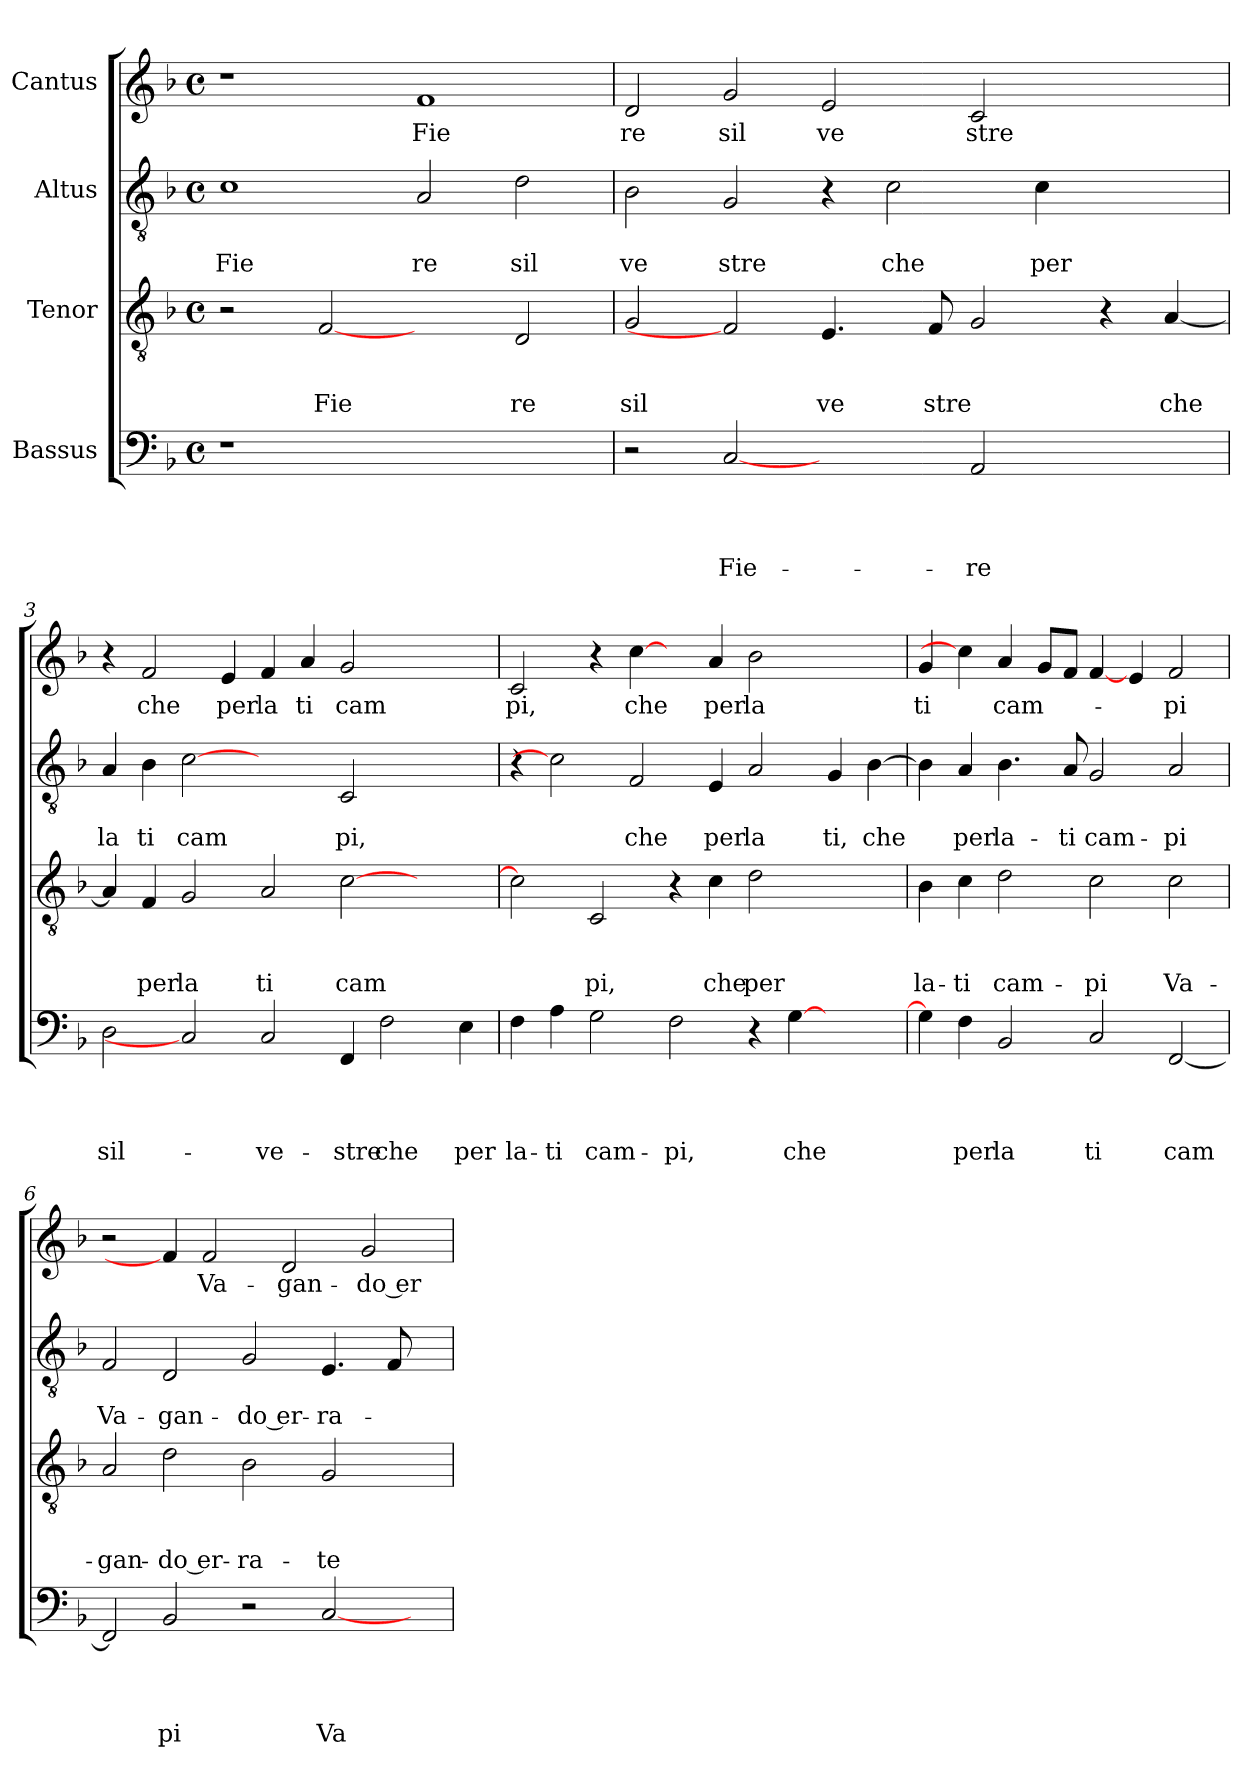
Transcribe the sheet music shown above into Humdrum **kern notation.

**kern	**text	**text	**text	**text	**kern	**text	**text	**text	**kern	**text	**text	**kern	**text
*part4	*part4	*part4	*part4	*part4	*part3	*part3	*part3	*part3	*part2	*part2	*part2	*part1	*part1
*staff4	*staff4	*staff4	*staff4	*staff4	*staff3	*staff3	*staff3	*staff3	*staff2	*staff2	*staff2	*staff1	*staff1
*I"Bassus	*	*	*	*	*I"Tenor	*	*	*	*I"Altus	*	*	*I"Cantus	*
*clefF4	*	*	*	*	*clefGv2	*	*	*	*clefGv2	*	*	*clefG2	*
*k[b-]	*	*	*	*	*k[b-]	*	*	*	*k[b-]	*	*	*k[b-]	*
*F:	*	*	*	*	*F:	*	*	*	*F:	*	*	*F:	*
*M4/4	*	*	*	*	*M4/4	*	*	*	*M4/4	*	*	*M4/4	*
*met(c)	*	*	*	*	*met(c)	*	*	*	*met(c)	*	*	*met(c)	*
=1	=1	=1	=1	=1	=1	=1	=1	=1	=1	=1	=1	=1	=1
!	!	!	!	!	!	!	!	!	!	!	!LO:LY:b	!	!
1r	.	.	.	.	2r	.	.	.	1c	.	Fie	1r	.
!	!	!	!	!	!	!	!	!LO:LY:b	!	!	!	!	!
.	.	.	.	.	[2F	.	.	Fie	.	.	.	.	.
!	!	!	!	!	!	!	!	!	!	!	!LO:LY:b	!	!LO:LY:b
1ryy	.	.	.	.	2ryy	.	.	.	2A/	.	re	1f	Fie
!	!	!	!	!	!	!	!	!LO:LY:b	!	!	!LO:LY:b	!	!
.	.	.	.	.	2D/	.	.	re	2d\	.	sil	.	.
=2	=2	=2	=2	=2	=2	=2	=2	=2	=2	=2	=2	=2	=2
!	!	!	!	!	!	!	!	!LO:LY:b	!	!	!LO:LY:b	!	!LO:LY:b
2r	.	.	.	.	2G/	.	.	sil	2B-\	.	ve	2d/	re
!	!	!	!	!LO:LY:b	!	!	!	!	!	!	!LO:LY:b	!	!LO:LY:b
[2C	.	.	.	Fie-	2F]	.	.	.	2G/	.	stre	2g/	sil
!	!	!	!	!	!	!	!	!LO:LY:b	!	!	!	!	!LO:LY:b
2ryy	.	.	.	.	4.E/	.	.	ve	4r	.	.	2e/	ve
!	!	!	!	!	!	!	!	!	!	!	!LO:LY:b	!	!
.	.	.	.	.	.	.	.	.	2c\	.	che	.	.
!	!	!	!	!	!	!	!	!LO:LY:b	!	!	!	!	!
.	.	.	.	.	8F/	.	.	stre	.	.	.	.	.
!	!	!	!	!LO:LY:b	!	!	!	!	!	!	!	!	!LO:LY:b
2AA/	.	.	.	-re	2G/	.	.	.	.	.	.	2c/	stre
!	!	!	!	!	!	!	!	!	!	!	!LO:LY:b	!	!
.	.	.	.	.	.	.	.	.	4c\	.	per	.	.
2ryy	.	.	.	.	4r	.	.	.	2ryy	.	.	2ryy	.
!	!	!	!	!	!	!	!	!LO:LY:b	!	!	!	!	!
.	.	.	.	.	[<4A/	.	.	che	.	.	.	.	.
=3	=3	=3	=3	=3	=3	=3	=3	=3	=3	=3	=3	=3	=3
!	!	!	!	!LO:LY:b	!	!	!	!	!	!	!LO:LY:b	!	!
2D\	.	.	.	sil-	4A/]	.	.	.	4A/	.	la	4r	.
!	!	!	!	!	!	!	!	!LO:LY:b	!	!	!LO:LY:b	!	!LO:LY:b
.	.	.	.	.	4F/	.	.	per	4B-\	.	ti	2f/	che
!	!	!	!	!	!	!	!	!LO:LY:b	!	!	!LO:LY:b	!	!
2C]	.	.	.	.	2G/	.	.	la	[2c	.	cam	.	.
!	!	!	!	!	!	!	!	!	!	!	!	!	!LO:LY:b
.	.	.	.	.	.	.	.	.	.	.	.	4e/	per
!	!	!	!	!LO:LY:b	!	!	!	!LO:LY:b	!	!	!	!	!LO:LY:b
2C/	.	.	.	-ve-	2A/	.	.	ti	2ryy	.	.	4f/	la
!	!	!	!	!	!	!	!	!	!	!	!	!	!LO:LY:b
.	.	.	.	.	.	.	.	.	.	.	.	4a/	ti
!	!	!	!	!LO:LY:b	!	!	!	!LO:LY:b	!	!	!LO:LY:b	!	!LO:LY:b
4FF/	.	.	.	-stre	[>2c\	.	.	cam	2C/	.	pi,	2g/	cam
!	!	!	!	!LO:LY:b	!	!	!	!	!	!	!	!	!
2F\	.	.	.	che	.	.	.	.	.	.	.	.	.
.	.	.	.	.	2ryy	.	.	.	2ryy	.	.	2ryy	.
!	!	!	!	!LO:LY:b	!	!	!	!	!	!	!	!	!
4E\	.	.	.	per	.	.	.	.	.	.	.	.	.
=4	=4	=4	=4	=4	=4	=4	=4	=4	=4	=4	=4	=4	=4
!	!	!	!	!LO:LY:b	!	!	!	!	!	!	!	!	!LO:LY:b
4F\	.	.	.	la-	2c\]	.	.	.	4r	.	.	2c/	pi,
!	!	!	!	!LO:LY:b	!	!	!	!	!	!	!	!	!
4A\	.	.	.	-ti	.	.	.	.	2c]	.	.	.	.
!	!	!	!	!LO:LY:b	!	!	!	!LO:LY:b	!	!	!	!	!
2G\	.	.	.	cam-	2C/	.	.	pi,	.	.	.	4r	.
!	!	!	!	!	!	!	!	!	!	!	!LO:LY:b	!	!LO:LY:b
.	.	.	.	.	.	.	.	.	2F/	.	che	[4cc\	che
!	!	!	!	!LO:LY:b	!	!	!	!	!	!	!	!	!
2F\	.	.	.	-pi,	4r	.	.	.	.	.	.	4ryy	.
!	!	!	!	!	!	!	!	!LO:LY:b	!	!	!LO:LY:b	!	!LO:LY:b
.	.	.	.	.	4c\	.	.	che	4E/	.	per	4a/	per
!	!	!	!	!	!	!	!	!LO:LY:b	!	!	!LO:LY:b	!	!LO:LY:b
4r	.	.	.	.	2d\	.	.	per	2A/	.	la	2b-\	la
!	!	!	!	!LO:LY:b	!	!	!	!	!	!	!	!	!
[<4G\	.	.	.	che	.	.	.	.	.	.	.	.	.
!	!	!	!	!	!	!	!	!	!	!	!LO:LY:b	!	!
2ryy	.	.	.	.	2ryy	.	.	.	4G/	.	ti,	2ryy	.
!	!	!	!	!	!	!	!	!	!	!	!LO:LY:b	!	!
.	.	.	.	.	.	.	.	.	[<4B-\	.	che	.	.
!!LO:LB:g=z
=5	=5	=5	=5	=5	=5	=5	=5	=5	=5	=5	=5	=5	=5
!	!	!	!	!	!	!	!	!LO:LY:b	!	!	!	!	!LO:LY:b
4G\]	.	.	.	.	4B-\	.	.	la-	4B-\]	.	.	4g/	ti
!	!	!	!	!LO:LY:b	!	!	!	!LO:LY:b	!	!	!LO:LY:b	!	!
4F\	.	.	.	per	4c\	.	.	-ti	4A/	.	per	4cc\]	.
!	!	!	!	!LO:LY:b	!	!	!	!LO:LY:b	!	!	!LO:LY:b	!	!LO:LY:b
2BB-/	.	.	.	la	2d\	.	.	cam-	4.B-\	.	la-	4a/	cam-
.	.	.	.	.	.	.	.	.	.	.	.	8g/L	.
!	!	!	!	!	!	!	!	!	!	!	!LO:LY:b	!	!
.	.	.	.	.	.	.	.	.	8A/	.	-ti	8f/J	.
!	!	!	!	!LO:LY:b	!	!	!	!LO:LY:b	!	!	!LO:LY:b	!	!
2C/	.	.	.	ti	2c\	.	.	-pi	2G/	.	cam-	[4f/	.
.	.	.	.	.	.	.	.	.	.	.	.	4e/	.
!	!	!	!	!LO:LY:b	!	!	!	!LO:LY:b	!	!	!LO:LY:b	!	!LO:LY:b
[<2FF/	.	.	.	cam	2c\	.	.	Va-	2A/	.	-pi	2f/	-pi
=6	=6	=6	=6	=6	=6	=6	=6	=6	=6	=6	=6	=6	=6
!	!	!	!	!	!	!	!	!LO:LY:b	!	!	!LO:LY:b	!	!
2FF/]	.	.	.	.	2A/	.	.	-gan-	2F/	.	Va-	2r	.
!	!	!	!	!LO:LY:b	!	!	!	!LO:LY:b:rj	!	!	!LO:LY:b	!	!
2BB-/	.	.	.	pi	2d\	.	.	-do er-	2D/	.	-gan-	4f/]	.
!	!	!	!	!	!	!	!	!	!	!	!	!	!LO:LY:b
.	.	.	.	.	.	.	.	.	.	.	.	2f/	Va-
!	!	!	!	!	!	!	!	!LO:LY:b	!	!	!LO:LY:b:rj	!	!
2r	.	.	.	.	2B-\	.	.	-ra-	2G/	.	-do er-	.	.
!	!	!	!	!	!	!	!	!	!	!	!	!	!LO:LY:b
.	.	.	.	.	.	.	.	.	.	.	.	2d/	-gan-
!	!	!	!	!LO:LY:b	!	!	!	!LO:LY:b	!	!	!LO:LY:b	!	!
[<2C/	.	.	.	Va	2G/	.	.	-te	4.E/	.	-ra-	.	.
!	!	!	!	!	!	!	!	!	!	!	!	!	!LO:LY:b:rj
.	.	.	.	.	.	.	.	.	.	.	.	2g/	-do er-
.	.	.	.	.	.	.	.	.	8F/	.	.	.	.
4ryy	.	.	.	.	4ryy	.	.	.	4ryy	.	.	.	.
=	=	=	=	=	=	=	=	=	=	=	=	=	=
*-	*-	*-	*-	*-	*-	*-	*-	*-	*-	*-	*-	*-	*-
